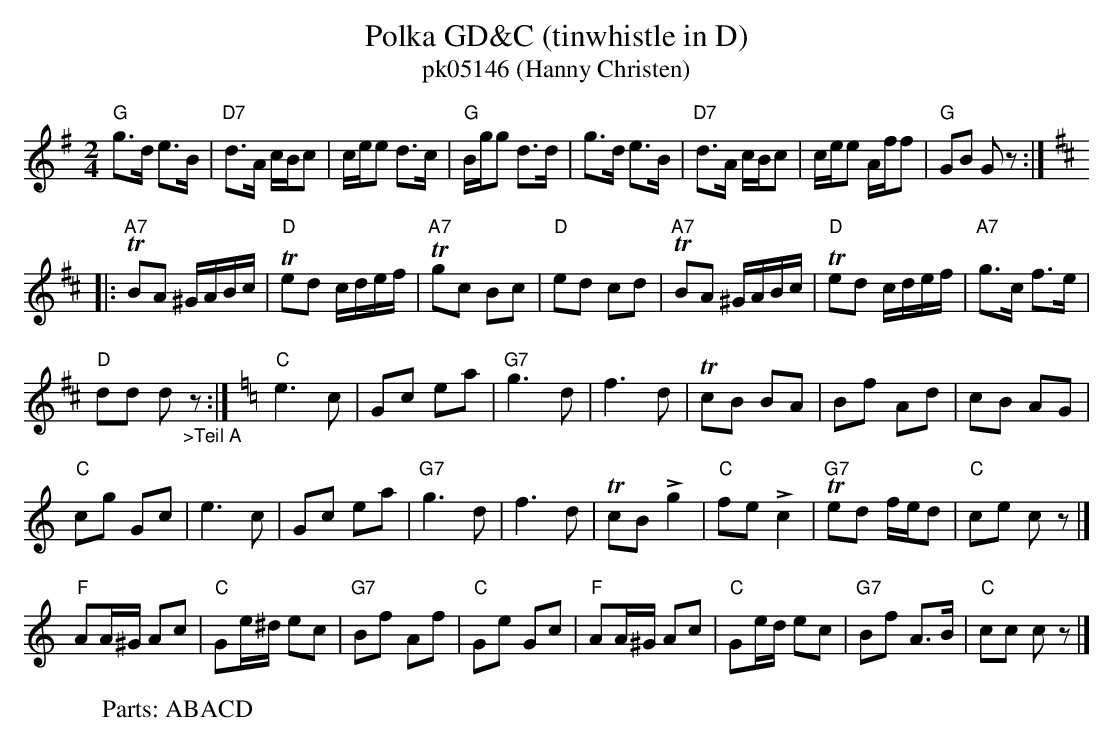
X:1
T:Polka GD&C (tinwhistle in D)
T:pk05146 (Hanny Christen)
M:2/4
L:1/8
K:G %%MIDI gchordon
"G"g>d e>B | "D7"d>A c/2B/2c | c/2e/2e d>c | "G"B/2g/2g d>d | g>d e>B | "D7"d>A c/2B/2c | c/2e/2e A/2f/2f | "G"GB Gz :| [K:D]
|: "A7"TBA ^G/2A/2B/2c/2 | "D"Ted c/2d/2e/2f/2 | "A7"Tgc Bc | "D"ed cd | "A7"TBA ^G/2A/2B/2c/2 | "D"Ted c/2d/2e/2f/2 | "A7"g>c f>e |
"D"dd d "_>Teil A"z :| [K:C] "C"e3c | Gc ea | "G7"g3d | f3d | TcB BA | Bf Ad | cB AG |
"C"cg Gc | e3c | Gc ea | "G7"g3d | f3d | TcB !>!g2 | "C"fe!>!c2 | "G7"Ted f/2e/2d | "C"ce cz |]
"F"AA/2^G/2 Ac | "C"Ge/2^d/2 ec | "G7"Bf Af | "C"Ge Gc | "F"AA/2^G/2 Ac | "C"Ge/2d/2 ec | "G7"Bf A>B | "C"cc cz |]
W:Parts: ABACD
